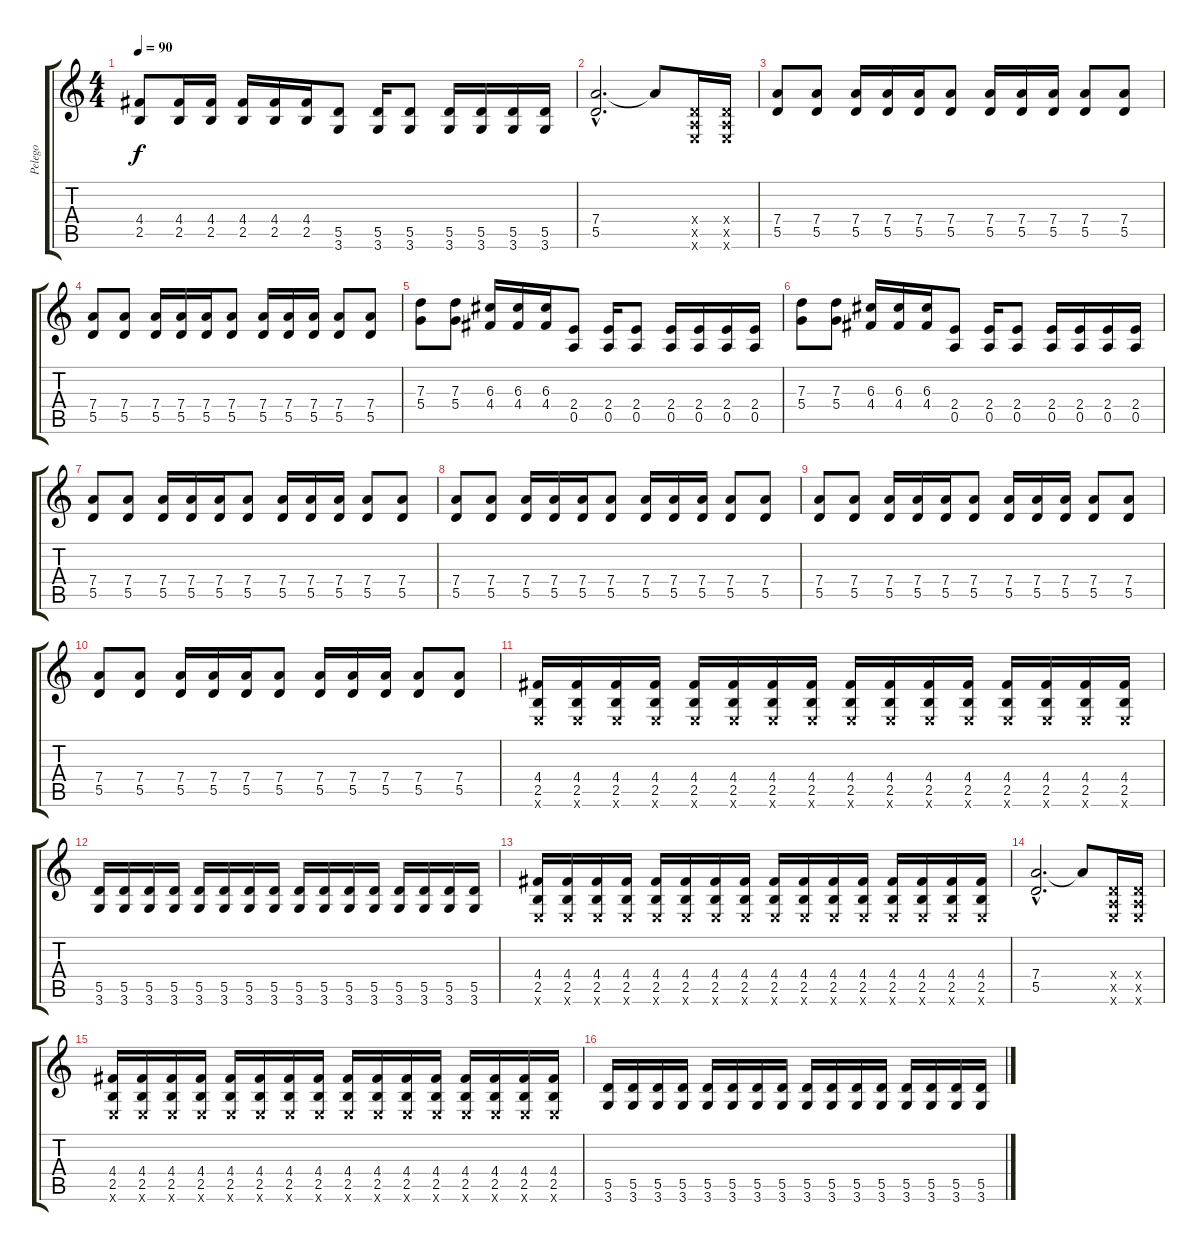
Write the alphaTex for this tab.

\track ("Pelego" "Pelego") {instrument distortionguitar}
\staff {score tabs}
\tuning (E4 B3 G3 D3 A2 E2) {hide}
\ts (4 4)
\tempo 90
\clef g2
\ks c
(4.4 2.5).8{dy f} (4.4 2.5).16 (4.4 2.5).16 (4.4 2.5).16 (4.4 2.5).16 (4.4 2.5).16 (5.5 3.6).8 (5.5 3.6).16 (5.5 3.6).8 (5.5 3.6).16 (5.5 3.6).16 (5.5 3.6).16 (5.5 3.6).16 |
(7.4{hac} 5.5{hac}).2{d} 7.4{t}.8 (0.4{x} 0.5{x} 0.6{x}).16 (0.4{x} 0.5{x} 0.6{x}).16 |
(7.4 5.5).8 (7.4 5.5).8 (7.4 5.5).16 (7.4 5.5).16 (7.4 5.5).16 (7.4 5.5).8 (7.4 5.5).16 (7.4 5.5).16 (7.4 5.5).16 (7.4 5.5).8 (7.4 5.5).8 |
(7.4 5.5).8 (7.4 5.5).8 (7.4 5.5).16 (7.4 5.5).16 (7.4 5.5).16 (7.4 5.5).8 (7.4 5.5).16 (7.4 5.5).16 (7.4 5.5).16 (7.4 5.5).8 (7.4 5.5).8 |
(7.3 5.4).8 (7.3 5.4).8 (6.3 4.4).16 (6.3 4.4).16 (6.3 4.4).16 (2.4 0.5).8 (2.4 0.5).16 (2.4 0.5).8 (2.4 0.5).16 (2.4 0.5).16 (2.4 0.5).16 (2.4 0.5).16 |
(7.3 5.4).8 (7.3 5.4).8 (6.3 4.4).16 (6.3 4.4).16 (6.3 4.4).16 (2.4 0.5).8 (2.4 0.5).16 (2.4 0.5).8 (2.4 0.5).16 (2.4 0.5).16 (2.4 0.5).16 (2.4 0.5).16 |
(7.4 5.5).8 (7.4 5.5).8 (7.4 5.5).16 (7.4 5.5).16 (7.4 5.5).16 (7.4 5.5).8 (7.4 5.5).16 (7.4 5.5).16 (7.4 5.5).16 (7.4 5.5).8 (7.4 5.5).8 |
(7.4 5.5).8 (7.4 5.5).8 (7.4 5.5).16 (7.4 5.5).16 (7.4 5.5).16 (7.4 5.5).8 (7.4 5.5).16 (7.4 5.5).16 (7.4 5.5).16 (7.4 5.5).8 (7.4 5.5).8 |
(7.4 5.5).8 (7.4 5.5).8 (7.4 5.5).16 (7.4 5.5).16 (7.4 5.5).16 (7.4 5.5).8 (7.4 5.5).16 (7.4 5.5).16 (7.4 5.5).16 (7.4 5.5).8 (7.4 5.5).8 |
(7.4 5.5).8 (7.4 5.5).8 (7.4 5.5).16 (7.4 5.5).16 (7.4 5.5).16 (7.4 5.5).8 (7.4 5.5).16 (7.4 5.5).16 (7.4 5.5).16 (7.4 5.5).8 (7.4 5.5).8 |
(4.4 2.5 0.6{x}).16 (4.4 2.5 0.6{x}).16 (4.4 2.5 0.6{x}).16 (4.4 2.5 0.6{x}).16 (4.4 2.5 0.6{x}).16 (4.4 2.5 0.6{x}).16 (4.4 2.5 0.6{x}).16 (4.4 2.5 0.6{x}).16 (4.4 2.5 0.6{x}).16 (4.4 2.5 0.6{x}).16 (4.4 2.5 0.6{x}).16 (4.4 2.5 0.6{x}).16 (4.4 2.5 0.6{x}).16 (4.4 2.5 0.6{x}).16 (4.4 2.5 0.6{x}).16 (4.4 2.5 0.6{x}).16 |
(5.5 3.6).16 (5.5 3.6).16 (5.5 3.6).16 (5.5 3.6).16 (5.5 3.6).16 (5.5 3.6).16 (5.5 3.6).16 (5.5 3.6).16 (5.5 3.6).16 (5.5 3.6).16 (5.5 3.6).16 (5.5 3.6).16 (5.5 3.6).16 (5.5 3.6).16 (5.5 3.6).16 (5.5 3.6).16 |
(4.4 2.5 0.6{x}).16 (4.4 2.5 0.6{x}).16 (4.4 2.5 0.6{x}).16 (4.4 2.5 0.6{x}).16 (4.4 2.5 0.6{x}).16 (4.4 2.5 0.6{x}).16 (4.4 2.5 0.6{x}).16 (4.4 2.5 0.6{x}).16 (4.4 2.5 0.6{x}).16 (4.4 2.5 0.6{x}).16 (4.4 2.5 0.6{x}).16 (4.4 2.5 0.6{x}).16 (4.4 2.5 0.6{x}).16 (4.4 2.5 0.6{x}).16 (4.4 2.5 0.6{x}).16 (4.4 2.5 0.6{x}).16 |
(7.4{hac} 5.5{hac}).2{d} 7.4{t}.8 (0.4{x} 0.5{x} 0.6{x}).16 (0.4{x} 0.5{x} 0.6{x}).16 |
(4.4 2.5 0.6{x}).16 (4.4 2.5 0.6{x}).16 (4.4 2.5 0.6{x}).16 (4.4 2.5 0.6{x}).16 (4.4 2.5 0.6{x}).16 (4.4 2.5 0.6{x}).16 (4.4 2.5 0.6{x}).16 (4.4 2.5 0.6{x}).16 (4.4 2.5 0.6{x}).16 (4.4 2.5 0.6{x}).16 (4.4 2.5 0.6{x}).16 (4.4 2.5 0.6{x}).16 (4.4 2.5 0.6{x}).16 (4.4 2.5 0.6{x}).16 (4.4 2.5 0.6{x}).16 (4.4 2.5 0.6{x}).16 |
(5.5 3.6).16 (5.5 3.6).16 (5.5 3.6).16 (5.5 3.6).16 (5.5 3.6).16 (5.5 3.6).16 (5.5 3.6).16 (5.5 3.6).16 (5.5 3.6).16 (5.5 3.6).16 (5.5 3.6).16 (5.5 3.6).16 (5.5 3.6).16 (5.5 3.6).16 (5.5 3.6).16 (5.5 3.6).16
